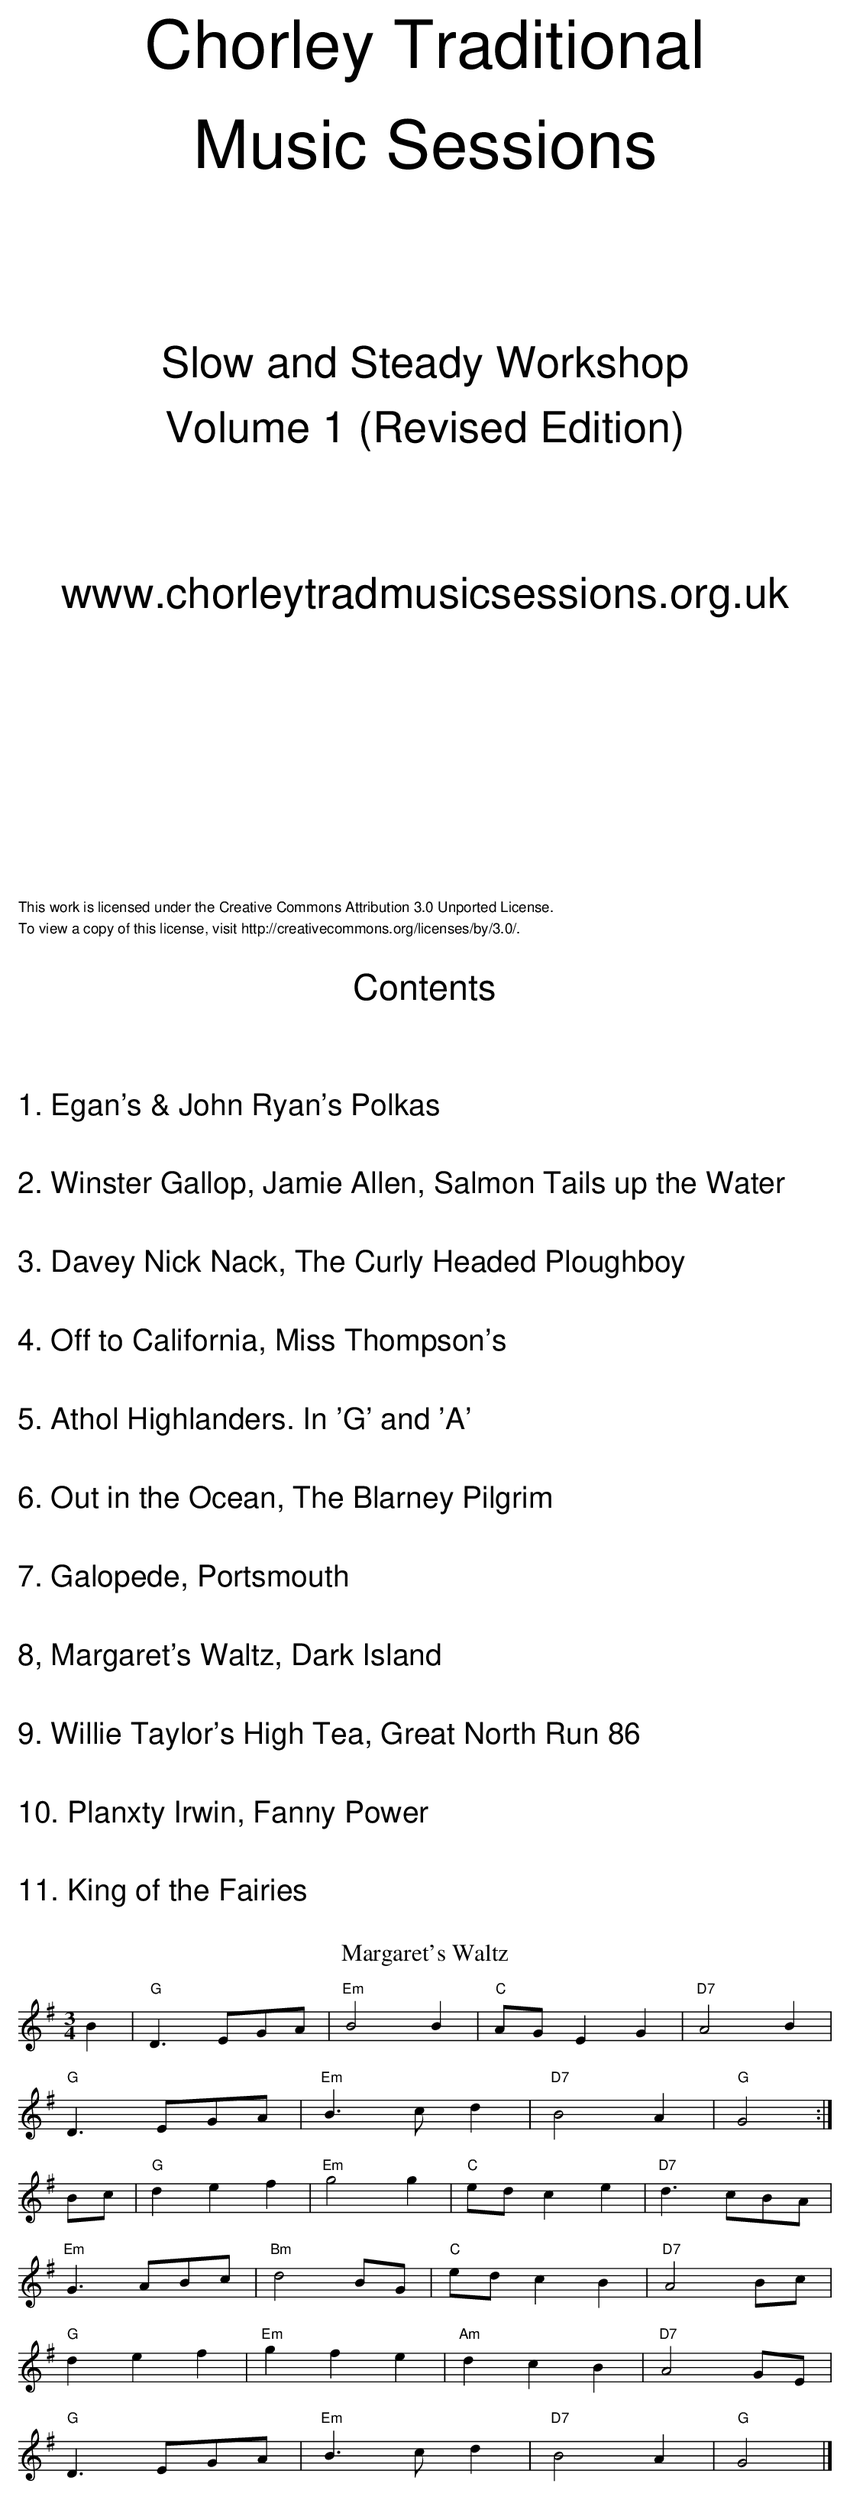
X:1
T:Margaret's Waltz
M:3/4
L:1/8
K:G
B2|"G"D3 EGA|"Em"B4 B2|"C"AG E2 G2|"D7"A4 B2|
"G"D3 EGA|"Em"B3 c d2|"D7"B4 A2|"G"G4:|
Bc|"G"d2 e2 f2|"Em"g4 g2|"C"ed c2 e2|"D7"d3 cBA|
"Em"G3 ABc|"Bm"d4 BG|"C"ed c2 B2|"D7"A4 Bc|
"G"d2 e2 f2|"Em"g2 f2 e2|"Am"d2 c2 B2|"D7"A4 GE|
"G"D3 EGA|"Em"B3 c d2|"D7"B4 A2|"G"G4|]
